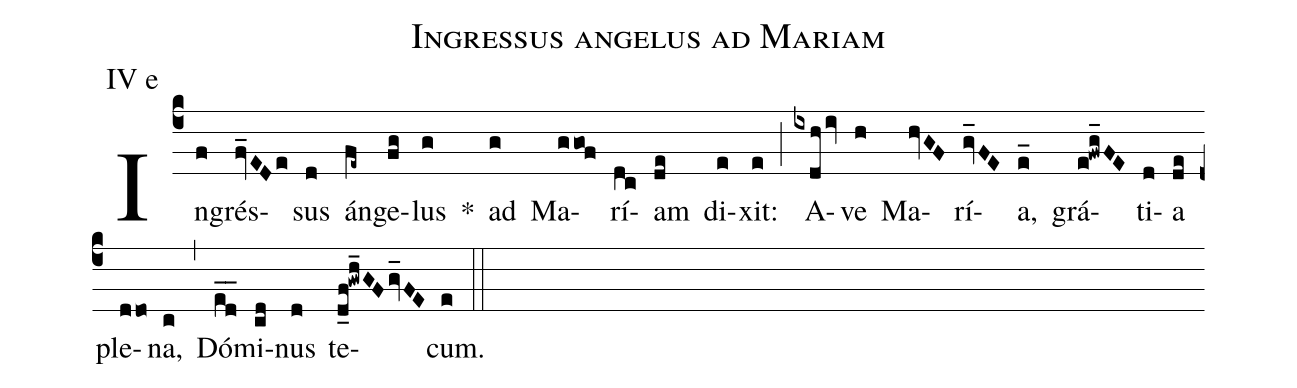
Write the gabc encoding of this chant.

name: Ingressus angelus ad Mariam;
annotation: IV e;
mode: 8;
%%
(c4)
In(f)grés(fv_EDe)sus(d) án(fe~)ge(fg)lus(g) *()
ad(g) Ma(ggof)rí(dc)am(de) di(e)xit:(e) (;)
A(ixdh/iv)ve(h) Ma(hvGF)rí(gv_FE)a,(e_) grá(e!fwg_FE)ti(d)a(de) ple(ddo)na,(c) (,)
Dó(ed__)mi(cd)nus(d) te(d_f!gwh_GFgv_FE)cum.(e) (::)
